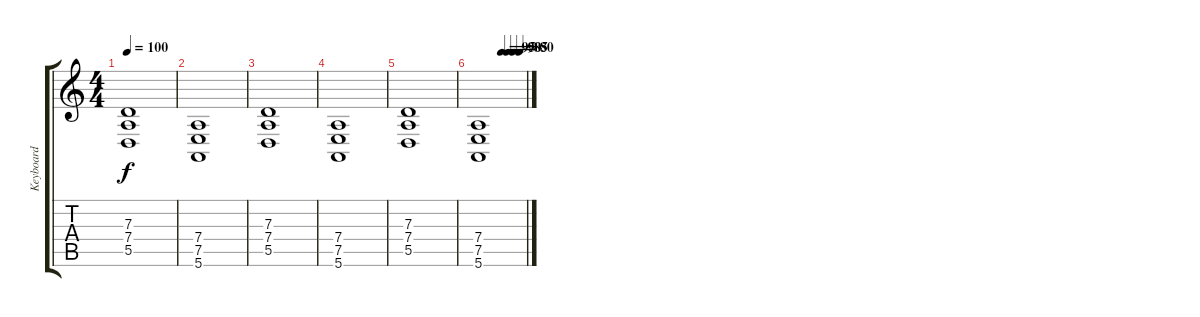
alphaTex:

\track ("Keyboard" "Keyboard") {instrument drawbarorgan}
\staff {score tabs}
\tuning (E4 B3 G3 D3 A2 E2) {hide}
\ts (4 4)
\tempo 100
\clef g2
\ks c
(7.3 7.4 5.5).1{dy f} |
(7.4 7.5 5.6).1 |
(7.3 7.4 5.5).1 |
(7.4 7.5 5.6).1 |
(7.3 7.4 5.5).1 |
\tempo (95 0.5)
\tempo (90 0.625)
\tempo (85 0.75)
\tempo (80 0.875)
(7.4 7.5 5.6).1
